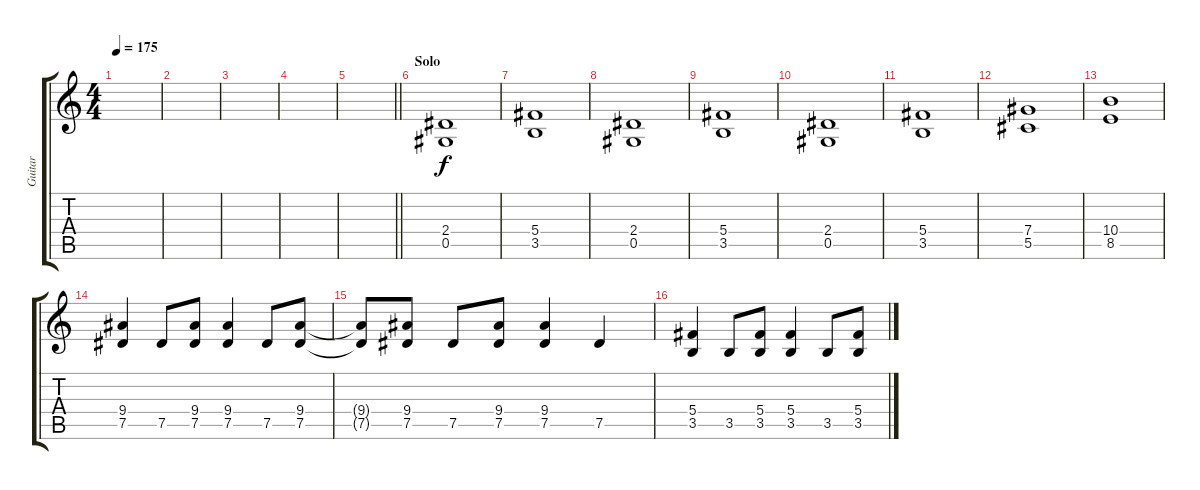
\track ("Guitar" "Guitar") {instrument distortionguitar}
\staff {score tabs}
\tuning (Eb4 Bb3 Gb3 Db3 Ab2 Eb2) {hide}
\ts (4 4)
\tempo 175
\clef g2
\ks c
|
|
|
|
\barLineRight lightlight
|
\section ("" "Solo")
(2.4 0.5).1 |
(5.4 3.5).1 |
(2.4 0.5).1 |
(5.4 3.5).1 |
(2.4 0.5).1 |
(5.4 3.5).1 |
(7.4 5.5).1 |
(10.4 8.5).1 |
(9.4 7.5).4 7.5.8 (9.4 7.5).8 (9.4 7.5).4 7.5.8 (9.4 7.5).8 |
(9.4{t} 7.5{t}).8 (9.4 7.5).8 7.5.8 (9.4 7.5).8 (9.4 7.5).4 7.5.4 |
(5.4 3.5).4 3.5.8 (5.4 3.5).8 (5.4 3.5).4 3.5.8 (5.4 3.5).8
